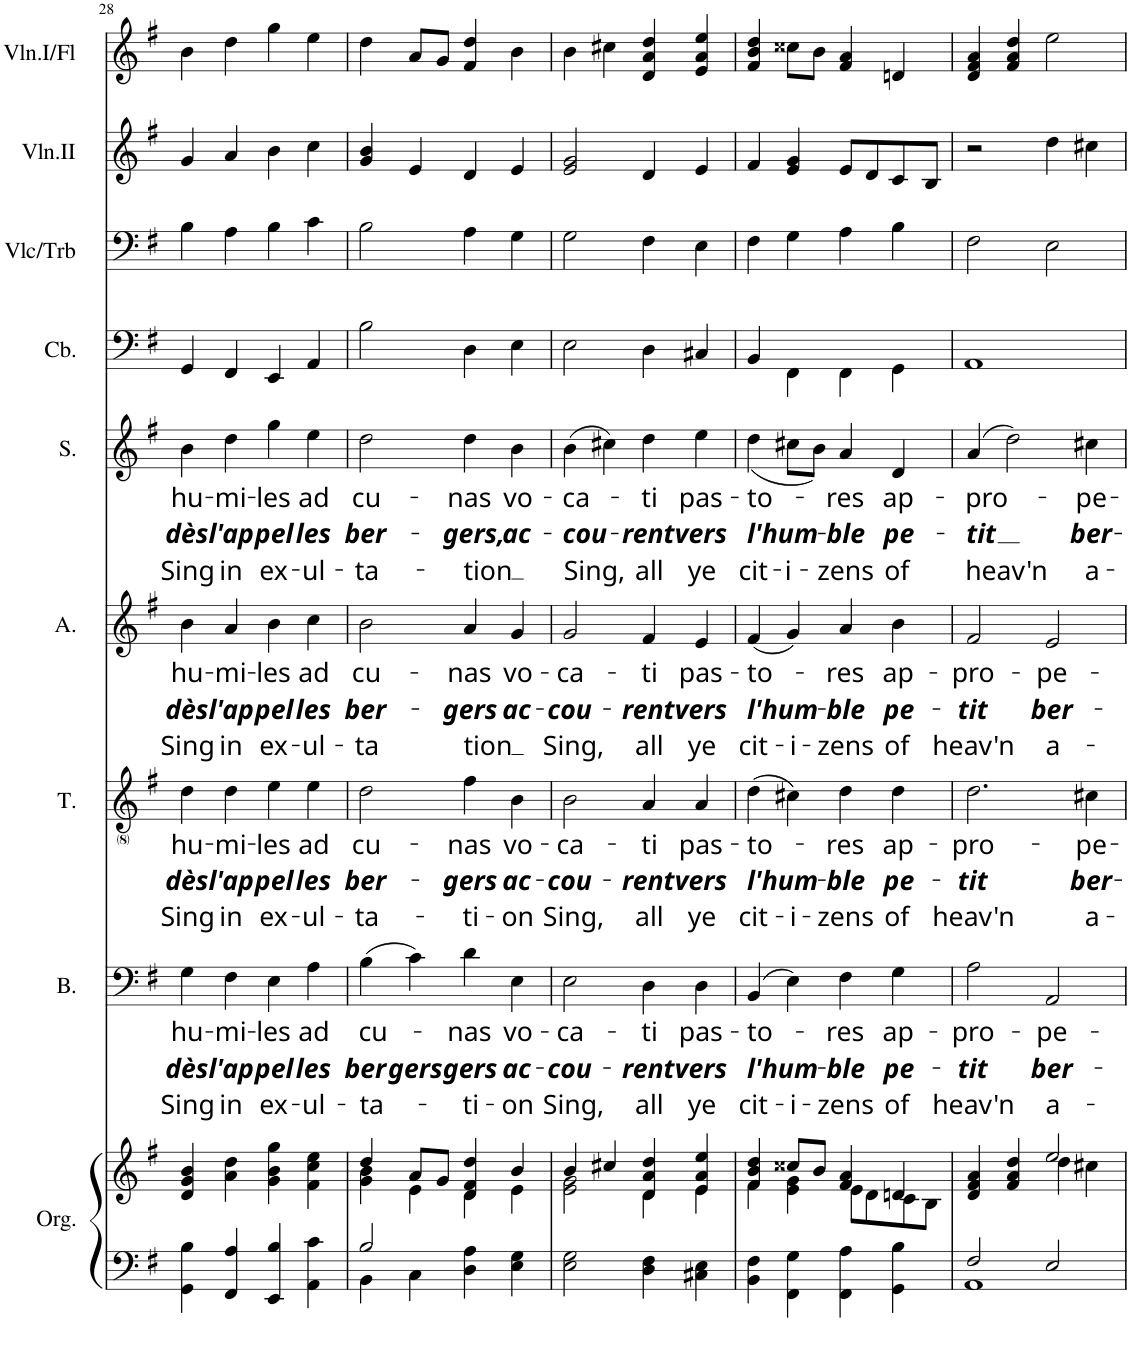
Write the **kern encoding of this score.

**kern	**kern	**kern	**text	**text	**text	**kern	**text	**text	**text	**kern	**text	**text	**text	**kern	**text	**text	**text	**kern	**kern	**kern	**kern
*part9	*part9	*part8	*part8	*part8	*part8	*part7	*part7	*part7	*part7	*part6	*part6	*part6	*part6	*part5	*part5	*part5	*part5	*part4	*part3	*part2	*part1
*staff10	*staff9	*staff8	*staff8	*staff8	*staff8	*staff7	*staff7	*staff7	*staff7	*staff6	*staff6	*staff6	*staff6	*staff5	*staff5	*staff5	*staff5	*staff4	*staff3	*staff2	*staff1
*I"Orgue	*	*I"Basse	*	*	*	*I"Ténor	*	*	*	*I"Alto	*	*	*	*I"Soprano	*	*	*	*I"Contrebasse	*I"Violoncelle/Trb	*I"Violon II	*I"Violon I/fl
*I'Org.	*	*I'B.	*	*	*	*I'T.	*	*	*	*I'A.	*	*	*	*I'S.	*	*	*	*I'Cb.	*I'Vlc/Trb	*I'Vln.II	*I'Vln.I/Fl
!!LO:PB:g=z
*clefF4	*clefG2	*clefF4	*	*	*	*clefG2	*	*	*	*clefG2	*	*	*	*clefG2	*	*	*	*clefF4	*clefF4	*clefG2	*clefG2
*	*	*	*	*	*	*	*	*	*	*	*	*	*	*	*	*	*	*Trd7c12	*	*	*
*k[f#]	*k[f#]	*k[f#]	*	*	*	*k[f#]	*	*	*	*k[f#]	*	*	*	*k[f#]	*	*	*	*k[f#]	*k[f#]	*k[f#]	*k[f#]
*M4/4	*M4/4	*M4/4	*	*	*	*M4/4	*	*	*	*M4/4	*	*	*	*M4/4	*	*	*	*M4/4	*M4/4	*M4/4	*M4/4
=28	=28	=28	=28	=28	=28	=28	=28	=28	=28	=28	=28	=28	=28	=28	=28	=28	=28	=28	=28	=28	=28
!	!	!	!LO:LY:b	!LO:LY:b	!LO:LY:b	!	!LO:LY:b	!LO:LY:b	!LO:LY:b	!	!LO:LY:b	!LO:LY:b	!LO:LY:b	!	!LO:LY:b	!LO:LY:b	!LO:LY:b	!	!	!	!
4GG\ 4B\	4d/ 4g/ 4b/	4G\	hu-	dès	Sing	4dd\	hu-	dès	Sing	4b\	hu-	dès	Sing	4b\	hu-	dès	Sing	4GG/	4B\	4g/	4b\
!	!	!	!LO:LY:b	!LO:LY:b	!LO:LY:b	!	!LO:LY:b	!LO:LY:b	!LO:LY:b	!	!LO:LY:b	!LO:LY:b	!LO:LY:b	!	!LO:LY:b	!LO:LY:b	!LO:LY:b	!	!	!	!
4FF#/ 4A/	4a\ 4dd\	4F#\	-mi-	l'ap-	in	4dd\	-mi-	l'ap-	in	4a/	-mi-	l'ap-	in	4dd\	-mi-	l'ap-	in	4FF#/	4A\	4a/	4dd\
!	!	!	!LO:LY:b	!LO:LY:b	!LO:LY:b	!	!LO:LY:b	!LO:LY:b	!LO:LY:b	!	!LO:LY:b	!LO:LY:b	!LO:LY:b	!	!LO:LY:b	!LO:LY:b	!LO:LY:b	!	!	!	!
4EE/ 4B/	4g\ 4b\ 4gg\	4E\	-les	-pel	ex-	4ee\	-les	-pel	ex-	4b\	-les	-pel	ex-	4gg\	-les	-pel	ex-	4EE/	4B\	4b\	4gg\
!	!	!	!LO:LY:b	!LO:LY:b	!LO:LY:b	!	!LO:LY:b	!LO:LY:b	!LO:LY:b	!	!LO:LY:b	!LO:LY:b	!LO:LY:b	!	!LO:LY:b	!LO:LY:b	!LO:LY:b	!	!	!	!
4AA\ 4c\	4f#\ 4cc\ 4ee\	4A\	ad	les	-ul-	4ee\	ad	les	-ul-	4cc\	ad	les	-ul-	4ee\	ad	les	-ul-	4AA/	4c\	4cc\	4ee\
=29	=29	=29	=29	=29	=29	=29	=29	=29	=29	=29	=29	=29	=29	=29	=29	=29	=29	=29	=29	=29	=29
*^	*^	*	*	*	*	*	*	*	*	*	*	*	*	*	*	*	*	*	*	*	*
!	!	!	!	!	!LO:LY:b	!LO:LY:b	!LO:LY:b	!	!LO:LY:b	!LO:LY:b	!LO:LY:b	!	!LO:LY:b	!LO:LY:b	!LO:LY:b	!	!LO:LY:b	!LO:LY:b	!LO:LY:b	!	!	!	!
2B/	4BB\	4dd/	4g\ 4b\	(4B\	cu-	ber-	-ta-	2dd\	cu-	ber-	-ta-	2b\	cu-	ber-	-ta	2dd\	cu-	ber-	-ta-	2B\	2B\	4g/ 4b/	4dd\
!	!	!	!	!	!	!LO:LY:b	!	!	!	!	!	!	!	!	!	!	!	!	!	!	!	!	!
.	4C\	8a/L	4e\	4c\)	.	-gers-	.	.	.	.	.	.	.	.	.	.	.	.	.	.	.	4e/	8a/L
.	.	8g/J	.	.	.	.	.	.	.	.	.	.	.	.	.	.	.	.	.	.	.	.	8g/J
!	!	!	!	!	!LO:LY:b	!LO:LY:b	!LO:LY:b	!	!LO:LY:b	!LO:LY:b	!LO:LY:b	!	!LO:LY:b	!LO:LY:b	!LO:LY:b	!	!LO:LY:b	!LO:LY:b	!LO:LY:b	!	!	!	!
4D\ 4A\	2ryy	4d/ 4f#/ 4dd/	4d\	4d\	-nas	-gers	-ti-	4ff#\	-nas	-gers	-ti-	4a/	-nas	-gers	tion	4dd\	-nas	-gers,	-tion	4D\	4A\	4d/	4f#/ 4dd/
!	!	!	!	!	!LO:LY:b	!LO:LY:b	!LO:LY:b	!	!LO:LY:b	!LO:LY:b	!LO:LY:b	!	!LO:LY:b	!LO:LY:b	!	!	!LO:LY:b	!LO:LY:b	!	!	!	!	!
4E\ 4G\	.	4b/	4e\	4E\	vo-	ac-	-on	4b\	vo-	ac-	-on	4g/	vo-	ac-	.	4b\	vo-	ac-	.	4E\	4G\	4e/	4b\
*v	*v	*	*	*	*	*	*	*	*	*	*	*	*	*	*	*	*	*	*	*	*	*	*
=30	=30	=30	=30	=30	=30	=30	=30	=30	=30	=30	=30	=30	=30	=30	=30	=30	=30	=30	=30	=30	=30	=30
!	!	!	!	!LO:LY:b	!LO:LY:b	!LO:LY:b	!	!LO:LY:b	!LO:LY:b	!LO:LY:b	!	!LO:LY:b	!LO:LY:b	!LO:LY:b	!	!LO:LY:b	!LO:LY:b	!LO:LY:b	!	!	!	!
2E\ 2G\	4b/	2e\ 2g\	2E\	-ca-	-cou-	Sing,	2b\	-ca-	-cou-	Sing,	2g/	-ca-	-cou-	Sing,	(4b\	-ca-	-cou-	Sing,	2E\	2G\	2e/ 2g/	4b\
.	4cc#X/	.	.	.	.	.	.	.	.	.	.	.	.	.	4cc#X\)	.	.	.	.	.	.	4cc#X\
!	!	!	!	!LO:LY:b	!LO:LY:b	!LO:LY:b	!	!LO:LY:b	!LO:LY:b	!LO:LY:b	!	!LO:LY:b	!LO:LY:b	!LO:LY:b	!	!LO:LY:b	!LO:LY:b	!LO:LY:b	!	!	!	!
4D\ 4F#\	4d/ 4a/ 4dd/	4d\	4D\	-ti	-rent	all	4a/	-ti	-rent	all	4f#/	-ti	-rent	all	4dd\	-ti	-rent	all	4D\	4F#\	4d/	4d/ 4a/ 4dd/
!	!	!	!	!LO:LY:b	!LO:LY:b	!LO:LY:b	!	!LO:LY:b	!LO:LY:b	!LO:LY:b	!	!LO:LY:b	!LO:LY:b	!LO:LY:b	!	!LO:LY:b	!LO:LY:b	!LO:LY:b	!	!	!	!
4C#X\ 4E\	4e/ 4a/ 4ee/	4e\	4D\	pas-	vers	ye	4a/	pas-	vers	ye	4e/	pas-	vers	ye	4ee\	pas-	vers	ye	4C#X/	4E\	4e/	4e/ 4a/ 4ee/
=31	=31	=31	=31	=31	=31	=31	=31	=31	=31	=31	=31	=31	=31	=31	=31	=31	=31	=31	=31	=31	=31	=31
!	!	!	!	!LO:LY:b	!LO:LY:b	!LO:LY:b	!	!LO:LY:b	!LO:LY:b	!LO:LY:b	!	!LO:LY:b	!LO:LY:b	!LO:LY:b	!	!LO:LY:b	!LO:LY:b	!LO:LY:b	!	!	!	!
4BB\ 4F#\	4f#/ 4b/ 4dd/	4f#\	(4BB/	-to-	l'hum-	cit-	(4dd\	-to-	l'hum-	cit-	(4f#/	-to-	l'hum-	cit-	(<4dd\	-to-	l'hum-	cit-	4BB/	4F#\	4f#/	4f#/ 4b/ 4dd/
!	!	!	!	!	!	!LO:LY:b	!	!	!	!LO:LY:b	!	!	!	!LO:LY:b	!	!	!	!LO:LY:b	!	!	!	!
4FF#\ 4G\	8cc##X/L	4e\ 4g\	4E\)	.	.	-i-	4cc#X\)	.	.	-i-	4g/)	.	.	-i-	8cc#X\L	.	.	-i-	4FF#\	4G\	4e/ 4g/	8cc##X\L
.	8b/J	.	.	.	.	.	.	.	.	.	.	.	.	.	8b\J)	.	.	.	.	.	.	8b\J
!	!	!	!	!LO:LY:b	!LO:LY:b	!LO:LY:b	!	!LO:LY:b	!LO:LY:b	!LO:LY:b	!	!LO:LY:b	!LO:LY:b	!LO:LY:b	!	!LO:LY:b	!LO:LY:b	!LO:LY:b	!	!	!	!
4FF#\ 4A\	4f#/ 4a/	8e\L	4F#\	-res	-ble	-zens	4dd\	-res	-ble	-zens	4a/	-res	-ble	-zens	4a/	-res	-ble	-zens	4FF#\	4A\	8e/L	4f#/ 4a/
.	.	8d\	.	.	.	.	.	.	.	.	.	.	.	.	.	.	.	.	.	.	8d/	.
!	!	!	!	!LO:LY:b	!LO:LY:b	!LO:LY:b	!	!LO:LY:b	!LO:LY:b	!LO:LY:b	!	!LO:LY:b	!LO:LY:b	!LO:LY:b	!	!LO:LY:b	!LO:LY:b	!LO:LY:b	!	!	!	!
4GG\ 4B\	4dn/	8c\	4G\	ap-	pe-	of	4dd\	ap-	pe-	of	4b\	ap-	pe-	of	4d/	ap-	pe-	of	4GG\	4B\	8c/	4dn/
.	.	8B\J	.	.	.	.	.	.	.	.	.	.	.	.	.	.	.	.	.	.	8B/J	.
=32	=32	=32	=32	=32	=32	=32	=32	=32	=32	=32	=32	=32	=32	=32	=32	=32	=32	=32	=32	=32	=32	=32
*^	*	*	*	*	*	*	*	*	*	*	*	*	*	*	*	*	*	*	*	*	*	*
!	!	!	!	!	!LO:LY:b	!LO:LY:b	!LO:LY:b	!	!LO:LY:b	!LO:LY:b	!LO:LY:b	!	!LO:LY:b	!LO:LY:b	!LO:LY:b	!	!LO:LY:b	!LO:LY:b	!LO:LY:b	!	!	!	!
2F#/	1AA	4d/ 4f#/ 4a/	2ryy	2A\	-pro-	-tit	heav'n	2.dd\	-pro-	-tit	heav'n	2f#/	-pro-	-tit	heav'n	(4a/	-pro-	-tit	heav'n	1AA	2F#\	2r	4d/ 4f#/ 4a/
.	.	4f#/ 4a/ 4dd/	.	.	.	.	.	.	.	.	.	.	.	.	.	2dd\)	.	.	.	.	.	.	4f#/ 4a/ 4dd/
!	!	!	!	!	!LO:LY:b	!LO:LY:b	!LO:LY:b	!	!	!	!	!	!LO:LY:b	!LO:LY:b	!LO:LY:b	!	!	!	!	!	!	!	!
2E/	.	2ee/	4dd\	2AA/	-pe-	ber-	a-	.	.	.	.	2e/	pe-	ber-	a-	.	.	.	.	.	2E\	4dd\	2ee\
!	!	!	!	!	!	!	!	!	!LO:LY:b	!LO:LY:b	!LO:LY:b	!	!	!	!	!	!LO:LY:b	!LO:LY:b	!LO:LY:b	!	!	!	!
.	.	.	4cc#X\	.	.	.	.	4cc#X\	-pe-	ber-	a-	.	.	.	.	4cc#X\	-pe-	ber-	a-	.	.	4cc#X\	.
*v	*v	*	*	*	*	*	*	*	*	*	*	*	*	*	*	*	*	*	*	*	*	*	*
*	*v	*v	*	*	*	*	*	*	*	*	*	*	*	*	*	*	*	*	*	*	*	*
=	=	=	=	=	=	=	=	=	=	=	=	=	=	=	=	=	=	=	=	=	=
*-	*-	*-	*-	*-	*-	*-	*-	*-	*-	*-	*-	*-	*-	*-	*-	*-	*-	*-	*-	*-	*-
